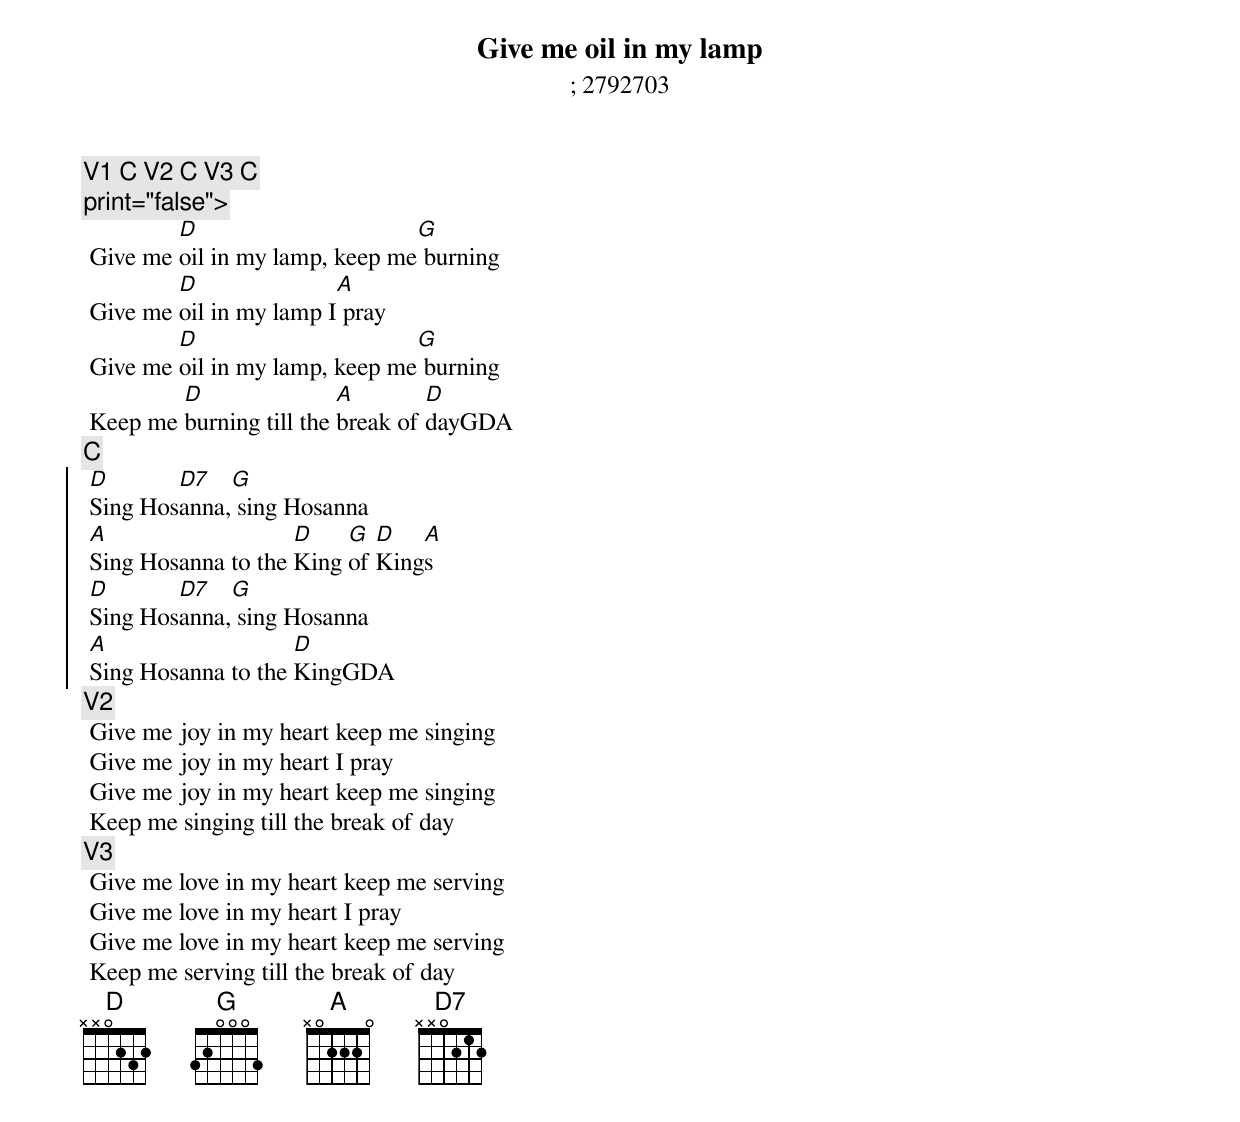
{title:Give me oil in my lamp}
{subtitle:}
{subtitle:2792703}
{comment:V1 C V2 C V3 C}
{comment:}
{comment:print="false">}
 Give me [D]oil in my lamp, keep me[G] burning
 Give me [D]oil in my lamp I[A] pray
 Give me [D]oil in my lamp, keep me[G] burning
 Keep me [D]burning till the [A]break of [D]dayGDA
{comment:C}
{soc}
 [D]Sing Hos[D7]anna,[G] sing Hosanna
 [A]Sing Hosanna to the [D]King [G]of [D]King[A]s
 [D]Sing Hos[D7]anna,[G] sing Hosanna
 [A]Sing Hosanna to the [D]KingGDA
{eoc}
{comment:V2}
 Give me joy in my heart keep me singing
 Give me joy in my heart I pray
 Give me joy in my heart keep me singing
 Keep me singing till the break of day
{comment:V3}
 Give me love in my heart keep me serving
 Give me love in my heart I pray
 Give me love in my heart keep me serving
 Keep me serving till the break of day
